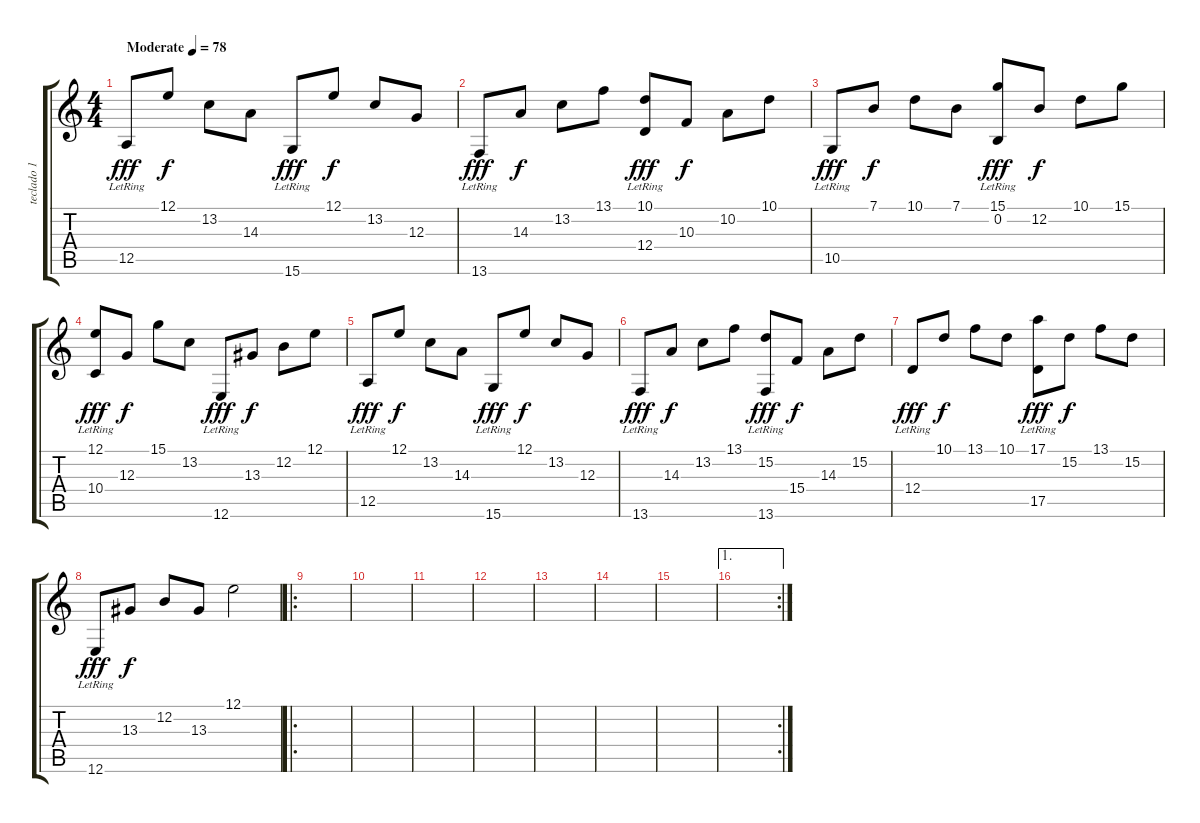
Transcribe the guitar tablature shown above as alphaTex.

\track ("teclado 1" "teclado 1") {instrument pad1newage}
\staff {score tabs}
\tuning (E4 B3 G3 D3 A2 E2) {hide}
\ts (4 4)
\tempo (78 "Moderate")
\clef g2
\ks c
12.5{lr}.8{dy fff instrument pad1newage} 12.1.8{dy f} 13.2.8 14.3.8 15.6{lr}.8{dy fff} 12.1.8{dy f} 13.2.8 12.3.8 |
13.6{lr}.8{dy fff} 14.3.8{dy f} 13.2.8 13.1.8 (10.1 12.4{lr}).8{dy fff} 10.3.8{dy f} 10.2.8 10.1.8 |
10.5{lr}.8{dy fff} 7.1.8{dy f} 10.1.8 7.1.8 (15.1 0.2{lr}).8{dy fff} 12.2.8{dy f} 10.1.8 15.1.8 |
(12.1 10.4{lr}).8{dy fff} 12.3.8{dy f} 15.1.8 13.2.8 12.6{lr}.8{dy fff} 13.3.8{dy f} 12.2.8 12.1.8 |
12.5{lr}.8{dy fff} 12.1.8{dy f} 13.2.8 14.3.8 15.6{lr}.8{dy fff} 12.1.8{dy f} 13.2.8 12.3.8 |
13.6{lr}.8{dy fff} 14.3.8{dy f} 13.2.8 13.1.8 (15.2 13.6{lr}).8{dy fff} 15.4.8{dy f} 14.3.8 15.2.8 |
12.4{lr}.8{dy fff} 10.1.8{dy f} 13.1.8 10.1.8 (17.1 17.5{lr}).8{dy fff} 15.2.8{dy f} 13.1.8 15.2.8 |
12.6{lr}.8{dy fff} 13.3.8{dy f} 12.2.8 13.3.8 12.1.2 |
\ro
|
|
|
|
|
|
|
\ae 1
\rc 2
